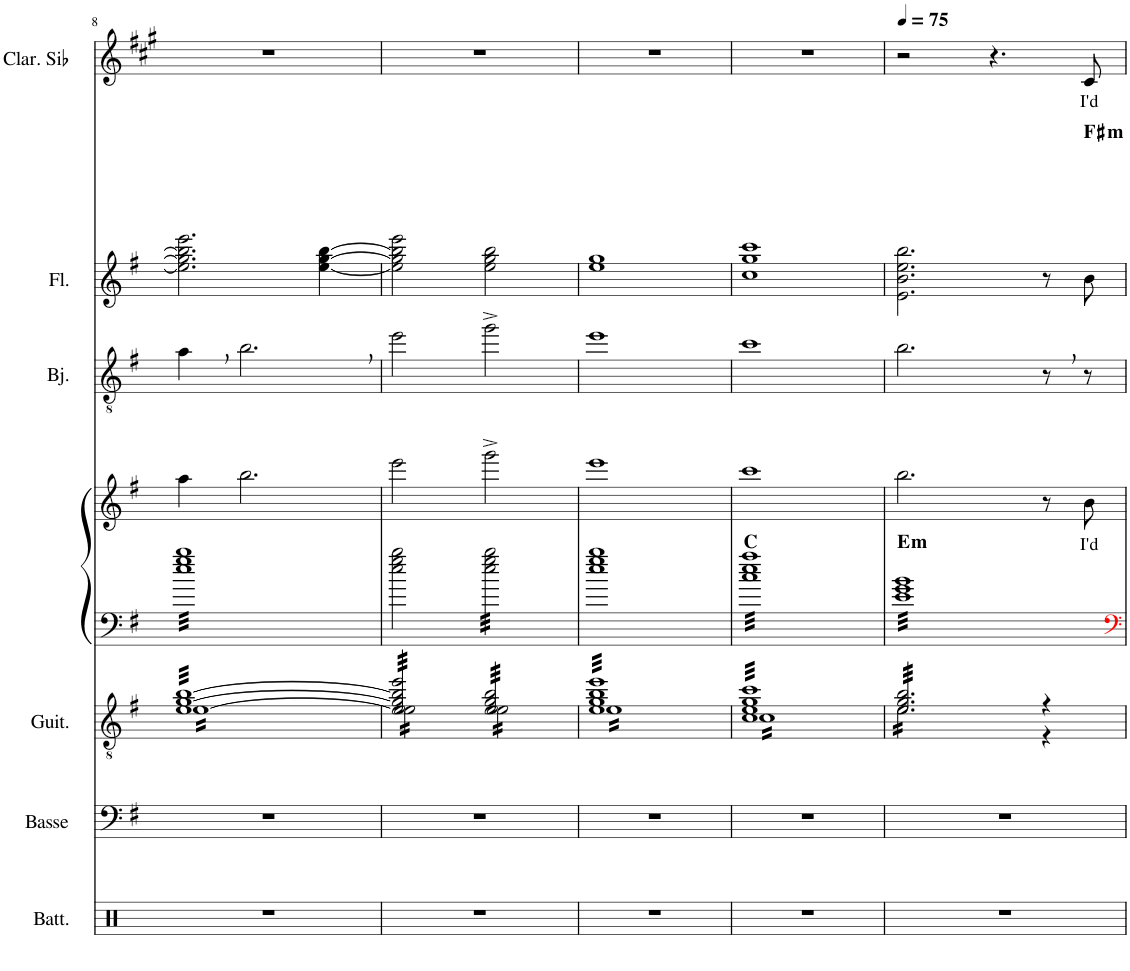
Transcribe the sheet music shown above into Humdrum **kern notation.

**kern	**kern	**kern	**kern	**kern	**text	**harte	**kern	**kern	**kern	**text	**harte
*part7	*part6	*part5	*part4	*part4	*part4	*part4	*part3	*part2	*part1	*part1	*part1
*staff8	*staff7	*staff6	*staff5	*staff4	*staff4	*	*staff3	*staff2	*staff1	*staff1	*
*I"Batterie	*I"Basse acoustique	*I"Guitare classique	*I"Piano-chant	*	*	*	*I"Banjo	*I"Flûte	*I"Clarinette en Sib	*	*
*I'Batt.	*I'Basse	*I'Guit.	*I'Pno	*	*	*	*I'Bj.	*I'Fl.	*I'Clar. Sib	*	*
!!LO:PB:g=z
*clefX	*clefF4	*clefGv2	*clefF4	*clefG2	*	*	*clefGv2	*clefG2	*clefG2	*	*
*	*Trd7c12	*	*	*	*	*	*	*	*Trd1c2	*	*
*k[f#]	*k[f#]	*k[f#]	*k[f#]	*k[f#]	*	*	*k[f#]	*k[f#]	*k[f#c#g#]	*	*
*M4/4	*M4/4	*M4/4	*M4/4	*M4/4	*	*	*M4/4	*M4/4	*M4/4	*	*
=8	=8	=8	=8	=8	=8	=8	=8	=8	=8	=8	=8
*	*	*^	*	*	*	*	*	*	*	*	*
*	*	*tremolo	*	*	*	*	*	*	*	*	*	*
*	*	*	*	*tremolo	*	*	*	*	*	*	*	*
1r	1r	[32e [32g [32bLLL	16eLL	32ee 32gg 32bbLLL	4aa\	.	.	4a,\	2.ee\] 2.gg\] 2.bb\] 2.eee\	1r	.	.
.	.	32e 32g 32b	.	32ee 32gg 32bb	.	.	.	.	.	.	.	.
.	.	32e 32g 32b	16e	32ee 32gg 32bb	.	.	.	.	.	.	.	.
.	.	32e 32g 32b	.	32ee 32gg 32bb	.	.	.	.	.	.	.	.
.	.	32e 32g 32b	16e	32ee 32gg 32bb	.	.	.	.	.	.	.	.
.	.	32e 32g 32b	.	32ee 32gg 32bb	.	.	.	.	.	.	.	.
.	.	32e 32g 32b	16e	32ee 32gg 32bb	.	.	.	.	.	.	.	.
.	.	32e 32g 32b	.	32ee 32gg 32bb	.	.	.	.	.	.	.	.
.	.	32e 32g 32b	16e	32ee 32gg 32bb	2.bb\	.	.	2.b,\	.	.	.	.
.	.	32e 32g 32b	.	32ee 32gg 32bb	.	.	.	.	.	.	.	.
.	.	32e 32g 32b	16e	32ee 32gg 32bb	.	.	.	.	.	.	.	.
.	.	32e 32g 32b	.	32ee 32gg 32bb	.	.	.	.	.	.	.	.
.	.	32e 32g 32b	16e	32ee 32gg 32bb	.	.	.	.	.	.	.	.
.	.	32e 32g 32b	.	32ee 32gg 32bb	.	.	.	.	.	.	.	.
.	.	32e 32g 32b	16e	32ee 32gg 32bb	.	.	.	.	.	.	.	.
.	.	32e 32g 32b	.	32ee 32gg 32bb	.	.	.	.	.	.	.	.
.	.	32e 32g 32b	16e	32ee 32gg 32bb	.	.	.	.	.	.	.	.
.	.	32e 32g 32b	.	32ee 32gg 32bb	.	.	.	.	.	.	.	.
.	.	32e 32g 32b	16e	32ee 32gg 32bb	.	.	.	.	.	.	.	.
.	.	32e 32g 32b	.	32ee 32gg 32bb	.	.	.	.	.	.	.	.
.	.	32e 32g 32b	16e	32ee 32gg 32bb	.	.	.	.	.	.	.	.
.	.	32e 32g 32b	.	32ee 32gg 32bb	.	.	.	.	.	.	.	.
.	.	32e 32g 32b	16e	32ee 32gg 32bb	.	.	.	.	.	.	.	.
.	.	32e 32g 32b	.	32ee 32gg 32bb	.	.	.	.	.	.	.	.
.	.	32e 32g 32b	16e	32ee 32gg 32bb	.	.	.	.	[4ee\ [4gg\ [4bb\	.	.	.
.	.	32e 32g 32b	.	32ee 32gg 32bb	.	.	.	.	.	.	.	.
.	.	32e 32g 32b	16e	32ee 32gg 32bb	.	.	.	.	.	.	.	.
.	.	32e 32g 32b	.	32ee 32gg 32bb	.	.	.	.	.	.	.	.
.	.	32e 32g 32b	16e	32ee 32gg 32bb	.	.	.	.	.	.	.	.
.	.	32e 32g 32b	.	32ee 32gg 32bb	.	.	.	.	.	.	.	.
.	.	32e 32g 32b	16eJJ	32ee 32gg 32bb	.	.	.	.	.	.	.	.
.	.	32e 32g 32bJJJ	.	32ee 32gg 32bbJJJ	.	.	.	.	.	.	.	.
*	*	*	*	*Xtremolo	*	*	*	*	*	*	*	*
=9	=9	=9	=9	=9	=9	=9	=9	=9	=9	=9	=9	=9
1r	1r	32e/] 32g/] 32b/] 32ee/LLL	16e\ 16e\LL	2ee\ 2gg\ 2bb\	2eee\	.	.	2ee\	2ee\] 2gg\] 2bb\] 2eee\	1r	.	.
.	.	32e/ 32g/ 32b/ 32ee/	.	.	.	.	.	.	.	.	.	.
.	.	32e/ 32g/ 32b/ 32ee/	16e\ 16e\	.	.	.	.	.	.	.	.	.
.	.	32e/ 32g/ 32b/ 32ee/	.	.	.	.	.	.	.	.	.	.
.	.	32e/ 32g/ 32b/ 32ee/	16e\ 16e\	.	.	.	.	.	.	.	.	.
.	.	32e/ 32g/ 32b/ 32ee/	.	.	.	.	.	.	.	.	.	.
.	.	32e/ 32g/ 32b/ 32ee/	16e\ 16e\	.	.	.	.	.	.	.	.	.
.	.	32e/ 32g/ 32b/ 32ee/	.	.	.	.	.	.	.	.	.	.
.	.	32e/ 32g/ 32b/ 32ee/	16e\ 16e\	.	.	.	.	.	.	.	.	.
.	.	32e/ 32g/ 32b/ 32ee/	.	.	.	.	.	.	.	.	.	.
.	.	32e/ 32g/ 32b/ 32ee/	16e\ 16e\	.	.	.	.	.	.	.	.	.
.	.	32e/ 32g/ 32b/ 32ee/	.	.	.	.	.	.	.	.	.	.
.	.	32e/ 32g/ 32b/ 32ee/	16e\ 16e\	.	.	.	.	.	.	.	.	.
.	.	32e/ 32g/ 32b/ 32ee/	.	.	.	.	.	.	.	.	.	.
.	.	32e/ 32g/ 32b/ 32ee/	16e\ 16e\JJ	.	.	.	.	.	.	.	.	.
.	.	32e/ 32g/ 32b/ 32ee/JJJ	.	.	.	.	.	.	.	.	.	.
*	*	*	*	*tremolo	*	*	*	*	*	*	*	*
.	.	32e/ 32g/ 32b/LLL	16e\ 16e\LL	32ee\ 32gg\ 32bb\LLL	2ggg^\	.	.	2gg^\	2ee\ 2gg\ 2bb\	.	.	.
.	.	32e/ 32g/ 32b/	.	32ee\ 32gg\ 32bb\	.	.	.	.	.	.	.	.
.	.	32e/ 32g/ 32b/	16e\ 16e\	32ee\ 32gg\ 32bb\	.	.	.	.	.	.	.	.
.	.	32e/ 32g/ 32b/	.	32ee\ 32gg\ 32bb\	.	.	.	.	.	.	.	.
.	.	32e/ 32g/ 32b/	16e\ 16e\	32ee\ 32gg\ 32bb\	.	.	.	.	.	.	.	.
.	.	32e/ 32g/ 32b/	.	32ee\ 32gg\ 32bb\	.	.	.	.	.	.	.	.
.	.	32e/ 32g/ 32b/	16e\ 16e\	32ee\ 32gg\ 32bb\	.	.	.	.	.	.	.	.
.	.	32e/ 32g/ 32b/	.	32ee\ 32gg\ 32bb\	.	.	.	.	.	.	.	.
.	.	32e/ 32g/ 32b/	16e\ 16e\	32ee\ 32gg\ 32bb\	.	.	.	.	.	.	.	.
.	.	32e/ 32g/ 32b/	.	32ee\ 32gg\ 32bb\	.	.	.	.	.	.	.	.
.	.	32e/ 32g/ 32b/	16e\ 16e\	32ee\ 32gg\ 32bb\	.	.	.	.	.	.	.	.
.	.	32e/ 32g/ 32b/	.	32ee\ 32gg\ 32bb\	.	.	.	.	.	.	.	.
.	.	32e/ 32g/ 32b/	16e\ 16e\	32ee\ 32gg\ 32bb\	.	.	.	.	.	.	.	.
.	.	32e/ 32g/ 32b/	.	32ee\ 32gg\ 32bb\	.	.	.	.	.	.	.	.
.	.	32e/ 32g/ 32b/	16e\ 16e\JJ	32ee\ 32gg\ 32bb\	.	.	.	.	.	.	.	.
.	.	32e/ 32g/ 32b/JJJ	.	32ee\ 32gg\ 32bb\JJJ	.	.	.	.	.	.	.	.
*	*	*	*	*Xtremolo	*	*	*	*	*	*	*	*
=10	=10	=10	=10	=10	=10	=10	=10	=10	=10	=10	=10	=10
1r	1r	32e 32g 32b 32eeLLL	16eLL	1ee 1gg 1bb	1eee	.	.	1ee	1ee 1gg	1r	.	.
.	.	32e 32g 32b 32ee	.	.	.	.	.	.	.	.	.	.
.	.	32e 32g 32b 32ee	16e	.	.	.	.	.	.	.	.	.
.	.	32e 32g 32b 32ee	.	.	.	.	.	.	.	.	.	.
.	.	32e 32g 32b 32ee	16e	.	.	.	.	.	.	.	.	.
.	.	32e 32g 32b 32ee	.	.	.	.	.	.	.	.	.	.
.	.	32e 32g 32b 32ee	16e	.	.	.	.	.	.	.	.	.
.	.	32e 32g 32b 32ee	.	.	.	.	.	.	.	.	.	.
.	.	32e 32g 32b 32ee	16e	.	.	.	.	.	.	.	.	.
.	.	32e 32g 32b 32ee	.	.	.	.	.	.	.	.	.	.
.	.	32e 32g 32b 32ee	16e	.	.	.	.	.	.	.	.	.
.	.	32e 32g 32b 32ee	.	.	.	.	.	.	.	.	.	.
.	.	32e 32g 32b 32ee	16e	.	.	.	.	.	.	.	.	.
.	.	32e 32g 32b 32ee	.	.	.	.	.	.	.	.	.	.
.	.	32e 32g 32b 32ee	16e	.	.	.	.	.	.	.	.	.
.	.	32e 32g 32b 32ee	.	.	.	.	.	.	.	.	.	.
.	.	32e 32g 32b 32ee	16e	.	.	.	.	.	.	.	.	.
.	.	32e 32g 32b 32ee	.	.	.	.	.	.	.	.	.	.
.	.	32e 32g 32b 32ee	16e	.	.	.	.	.	.	.	.	.
.	.	32e 32g 32b 32ee	.	.	.	.	.	.	.	.	.	.
.	.	32e 32g 32b 32ee	16e	.	.	.	.	.	.	.	.	.
.	.	32e 32g 32b 32ee	.	.	.	.	.	.	.	.	.	.
.	.	32e 32g 32b 32ee	16e	.	.	.	.	.	.	.	.	.
.	.	32e 32g 32b 32ee	.	.	.	.	.	.	.	.	.	.
.	.	32e 32g 32b 32ee	16e	.	.	.	.	.	.	.	.	.
.	.	32e 32g 32b 32ee	.	.	.	.	.	.	.	.	.	.
.	.	32e 32g 32b 32ee	16e	.	.	.	.	.	.	.	.	.
.	.	32e 32g 32b 32ee	.	.	.	.	.	.	.	.	.	.
.	.	32e 32g 32b 32ee	16e	.	.	.	.	.	.	.	.	.
.	.	32e 32g 32b 32ee	.	.	.	.	.	.	.	.	.	.
.	.	32e 32g 32b 32ee	16eJJ	.	.	.	.	.	.	.	.	.
.	.	32e 32g 32b 32eeJJJ	.	.	.	.	.	.	.	.	.	.
=11	=11	=11	=11	=11	=11	=11	=11	=11	=11	=11	=11	=11
*	*	*	*	*tremolo	*	*	*	*	*	*	*	*
1r	1r	32c 32e 32g 32ccLLL	16cLL	32cc 32ee 32aaLLL	1ccc	.	C:maj	1cc	1cc 1gg 1ccc	1r	.	.
.	.	32c 32e 32g 32cc	.	32cc 32ee 32aa	.	.	.	.	.	.	.	.
.	.	32c 32e 32g 32cc	16c	32cc 32ee 32aa	.	.	.	.	.	.	.	.
.	.	32c 32e 32g 32cc	.	32cc 32ee 32aa	.	.	.	.	.	.	.	.
.	.	32c 32e 32g 32cc	16c	32cc 32ee 32aa	.	.	.	.	.	.	.	.
.	.	32c 32e 32g 32cc	.	32cc 32ee 32aa	.	.	.	.	.	.	.	.
.	.	32c 32e 32g 32cc	16c	32cc 32ee 32aa	.	.	.	.	.	.	.	.
.	.	32c 32e 32g 32cc	.	32cc 32ee 32aa	.	.	.	.	.	.	.	.
.	.	32c 32e 32g 32cc	16c	32cc 32ee 32aa	.	.	.	.	.	.	.	.
.	.	32c 32e 32g 32cc	.	32cc 32ee 32aa	.	.	.	.	.	.	.	.
.	.	32c 32e 32g 32cc	16c	32cc 32ee 32aa	.	.	.	.	.	.	.	.
.	.	32c 32e 32g 32cc	.	32cc 32ee 32aa	.	.	.	.	.	.	.	.
.	.	32c 32e 32g 32cc	16c	32cc 32ee 32aa	.	.	.	.	.	.	.	.
.	.	32c 32e 32g 32cc	.	32cc 32ee 32aa	.	.	.	.	.	.	.	.
.	.	32c 32e 32g 32cc	16c	32cc 32ee 32aa	.	.	.	.	.	.	.	.
.	.	32c 32e 32g 32cc	.	32cc 32ee 32aa	.	.	.	.	.	.	.	.
.	.	32c 32e 32g 32cc	16c	32cc 32ee 32aa	.	.	.	.	.	.	.	.
.	.	32c 32e 32g 32cc	.	32cc 32ee 32aa	.	.	.	.	.	.	.	.
.	.	32c 32e 32g 32cc	16c	32cc 32ee 32aa	.	.	.	.	.	.	.	.
.	.	32c 32e 32g 32cc	.	32cc 32ee 32aa	.	.	.	.	.	.	.	.
.	.	32c 32e 32g 32cc	16c	32cc 32ee 32aa	.	.	.	.	.	.	.	.
.	.	32c 32e 32g 32cc	.	32cc 32ee 32aa	.	.	.	.	.	.	.	.
.	.	32c 32e 32g 32cc	16c	32cc 32ee 32aa	.	.	.	.	.	.	.	.
.	.	32c 32e 32g 32cc	.	32cc 32ee 32aa	.	.	.	.	.	.	.	.
.	.	32c 32e 32g 32cc	16c	32cc 32ee 32aa	.	.	.	.	.	.	.	.
.	.	32c 32e 32g 32cc	.	32cc 32ee 32aa	.	.	.	.	.	.	.	.
.	.	32c 32e 32g 32cc	16c	32cc 32ee 32aa	.	.	.	.	.	.	.	.
.	.	32c 32e 32g 32cc	.	32cc 32ee 32aa	.	.	.	.	.	.	.	.
.	.	32c 32e 32g 32cc	16c	32cc 32ee 32aa	.	.	.	.	.	.	.	.
.	.	32c 32e 32g 32cc	.	32cc 32ee 32aa	.	.	.	.	.	.	.	.
.	.	32c 32e 32g 32cc	16cJJ	32cc 32ee 32aa	.	.	.	.	.	.	.	.
.	.	32c 32e 32g 32ccJJJ	.	32cc 32ee 32aaJJJ	.	.	.	.	.	.	.	.
=12	=12	=12	=12	=12	=12	=12	=12	=12	=12	=12	=12	=12
*	*	*	*	*	*	*	*	*	*	*MM75	*	*
!	!	!	!	!	!	!	!LO:H:kt=m	!	!	!	!	!
1r	1r	32e/ 32g/ 32b/LLL	16e\LL	32e 32g 32bLLL	2.bb\	.	E:min	2.b\	2.e\ 2.b\ 2.ee\ 2.bb\	2r	.	.
.	.	32e/ 32g/ 32b/	.	32e 32g 32b	.	.	.	.	.	.	.	.
.	.	32e/ 32g/ 32b/	16e\	32e 32g 32b	.	.	.	.	.	.	.	.
.	.	32e/ 32g/ 32b/	.	32e 32g 32b	.	.	.	.	.	.	.	.
.	.	32e/ 32g/ 32b/	16e\	32e 32g 32b	.	.	.	.	.	.	.	.
.	.	32e/ 32g/ 32b/	.	32e 32g 32b	.	.	.	.	.	.	.	.
.	.	32e/ 32g/ 32b/	16e\	32e 32g 32b	.	.	.	.	.	.	.	.
.	.	32e/ 32g/ 32b/	.	32e 32g 32b	.	.	.	.	.	.	.	.
.	.	32e/ 32g/ 32b/	16e\	32e 32g 32b	.	.	.	.	.	.	.	.
.	.	32e/ 32g/ 32b/	.	32e 32g 32b	.	.	.	.	.	.	.	.
.	.	32e/ 32g/ 32b/	16e\	32e 32g 32b	.	.	.	.	.	.	.	.
.	.	32e/ 32g/ 32b/	.	32e 32g 32b	.	.	.	.	.	.	.	.
.	.	32e/ 32g/ 32b/	16e\	32e 32g 32b	.	.	.	.	.	.	.	.
.	.	32e/ 32g/ 32b/	.	32e 32g 32b	.	.	.	.	.	.	.	.
.	.	32e/ 32g/ 32b/	16e\	32e 32g 32b	.	.	.	.	.	.	.	.
.	.	32e/ 32g/ 32b/	.	32e 32g 32b	.	.	.	.	.	.	.	.
.	.	32e/ 32g/ 32b/	16e\	32e 32g 32b	.	.	.	.	.	4.r	.	.
.	.	32e/ 32g/ 32b/	.	32e 32g 32b	.	.	.	.	.	.	.	.
.	.	32e/ 32g/ 32b/	16e\	32e 32g 32b	.	.	.	.	.	.	.	.
.	.	32e/ 32g/ 32b/	.	32e 32g 32b	.	.	.	.	.	.	.	.
.	.	32e/ 32g/ 32b/	16e\	32e 32g 32b	.	.	.	.	.	.	.	.
.	.	32e/ 32g/ 32b/	.	32e 32g 32b	.	.	.	.	.	.	.	.
.	.	32e/ 32g/ 32b/	16e\JJ	32e 32g 32b	.	.	.	.	.	.	.	.
.	.	32e/ 32g/ 32b/JJJ	.	32e 32g 32b	.	.	.	.	.	.	.	.
*	*	*Xtremolo	*	*	*	*	*	*	*	*	*	*
.	.	4r	4r	32e 32g 32b	8r	.	.	8r	8r	.	.	.
.	.	.	.	32e 32g 32b	.	.	.	.	.	.	.	.
.	.	.	.	32e 32g 32b	.	.	.	.	.	.	.	.
.	.	.	.	32e 32g 32b	.	.	.	.	.	.	.	.
!	!	!	!	!	!	!LO:LY:b	!	!	!	!	!LO:LY:b	!LO:H:kt=m
.	.	.	.	32e 32g 32b	8b\	I'd	.	8r	8b\	8c#/	I'd	F#:min
.	.	.	.	32e 32g 32b	.	.	.	.	.	.	.	.
.	.	.	.	32e 32g 32b	.	.	.	.	.	.	.	.
.	.	.	.	32e 32g 32bJJJ	.	.	.	.	.	.	.	.
*	*	*	*	*Xtremolo	*	*	*	*	*	*	*	*
*	*	*v	*v	*	*	*	*	*	*	*	*	*
=	=	=	=	=	=	=	=	=	=	=	=
*-	*-	*-	*-	*-	*-	*-	*-	*-	*-	*-	*-
